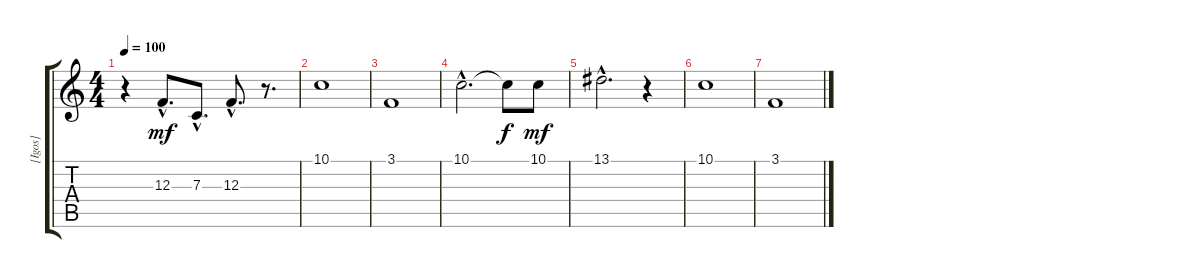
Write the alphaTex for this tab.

\track ("[Igos]" "[Igos]") {instrument pad8sweep}
\staff {score tabs}
\tuning (D4 A3 F3 C3 G2 C2) {hide}
\ts (4 4)
\tempo 100
\clef g2
\ks c
r.4{dy mf} 12.3{hac}.8{d} 7.3{hac}.8{d} 12.3{hac}.8{d} r.8{d} |
10.1.1{instrument synthstrings1} |
3.1.1 |
10.1{hac}.2{d} 10.1{t}.8{dy f} 10.1.8{dy mf} |
13.1{hac}.2{d} r.4 |
10.1.1 |
3.1.1
